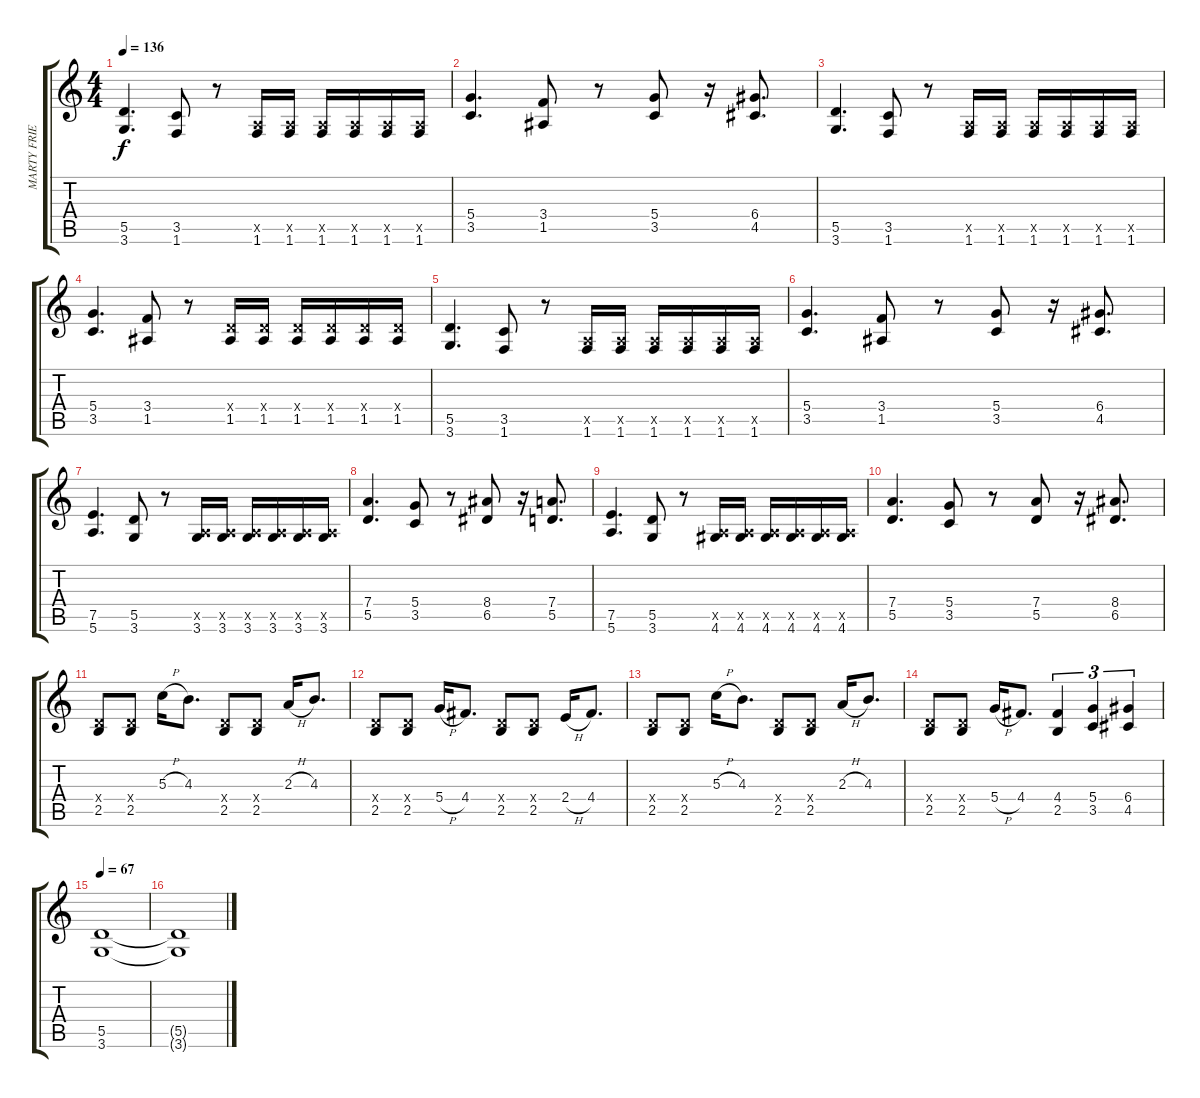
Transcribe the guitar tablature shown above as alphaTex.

\track ("MARTY FRIEDMAN" "MARTY FRIE") {instrument distortionguitar}
\staff {score tabs}
\tuning (E4 B3 G3 D3 A2 E2) {hide}
\ts (4 4)
\tempo 136
\clef g2
\ks c
(5.5 3.6).4{d dy f} (3.5 1.6).8 r.8 (0.5{x} 1.6).16 (0.5{x} 1.6).16 (0.5{x} 1.6).16 (0.5{x} 1.6).16 (0.5{x} 1.6).16 (0.5{x} 1.6).16 |
(5.4 3.5).4{d} (3.4 1.5).8 r.8 (5.4 3.5).8 r.16 (6.4 4.5).8{d} |
(5.5 3.6).4{d} (3.5 1.6).8 r.8 (0.5{x} 1.6).16 (0.5{x} 1.6).16 (0.5{x} 1.6).16 (0.5{x} 1.6).16 (0.5{x} 1.6).16 (0.5{x} 1.6).16 |
(5.4 3.5).4{d} (3.4 1.5).8 r.8 (0.4{x} 1.5).16 (0.4{x} 1.5).16 (0.4{x} 1.5).16 (0.4{x} 1.5).16 (0.4{x} 1.5).16 (0.4{x} 1.5).16 |
(5.5 3.6).4{d} (3.5 1.6).8 r.8 (0.5{x} 1.6).16 (0.5{x} 1.6).16 (0.5{x} 1.6).16 (0.5{x} 1.6).16 (0.5{x} 1.6).16 (0.5{x} 1.6).16 |
(5.4 3.5).4{d} (3.4 1.5).8 r.8 (5.4 3.5).8 r.16 (6.4 4.5).8{d} |
(7.5 5.6).4{d} (5.5 3.6).8 r.8 (0.5{x} 3.6).16 (0.5{x} 3.6).16 (0.5{x} 3.6).16 (0.5{x} 3.6).16 (0.5{x} 3.6).16 (0.5{x} 3.6).16 |
(7.4 5.5).4{d} (5.4 3.5).8 r.8 (8.4 6.5).8 r.16 (7.4 5.5).8{d} |
(7.5 5.6).4{d} (5.5 3.6).8 r.8 (0.5{x} 4.6).16 (0.5{x} 4.6).16 (0.5{x} 4.6).16 (0.5{x} 4.6).16 (0.5{x} 4.6).16 (0.5{x} 4.6).16 |
(7.4 5.5).4{d} (5.4 3.5).8 r.8 (7.4 5.5).8 r.16 (8.4 6.5).8{d} |
(0.4{x} 2.5).8 (0.4{x} 2.5).8 5.3{h}.16 4.3.8{d} (0.4{x} 2.5).8 (0.4{x} 2.5).8 2.3{h}.16 4.3.8{d} |
(0.4{x} 2.5).8 (0.4{x} 2.5).8 5.4{h}.16 4.4.8{d} (0.4{x} 2.5).8 (0.4{x} 2.5).8 2.4{h}.16 4.4.8{d} |
(0.4{x} 2.5).8 (0.4{x} 2.5).8 5.3{h}.16 4.3.8{d} (0.4{x} 2.5).8 (0.4{x} 2.5).8 2.3{h}.16 4.3.8{d} |
(0.4{x} 2.5).8 (0.4{x} 2.5).8 5.4{h}.16 4.4.8{d} (4.4 2.5).4{tu (3 2)} (5.4 3.5).4{tu (3 2)} (6.4 4.5).4{tu (3 2)} |
\tempo 67
(5.5 3.6).1 |
(5.5{t} 3.6{t}).1
